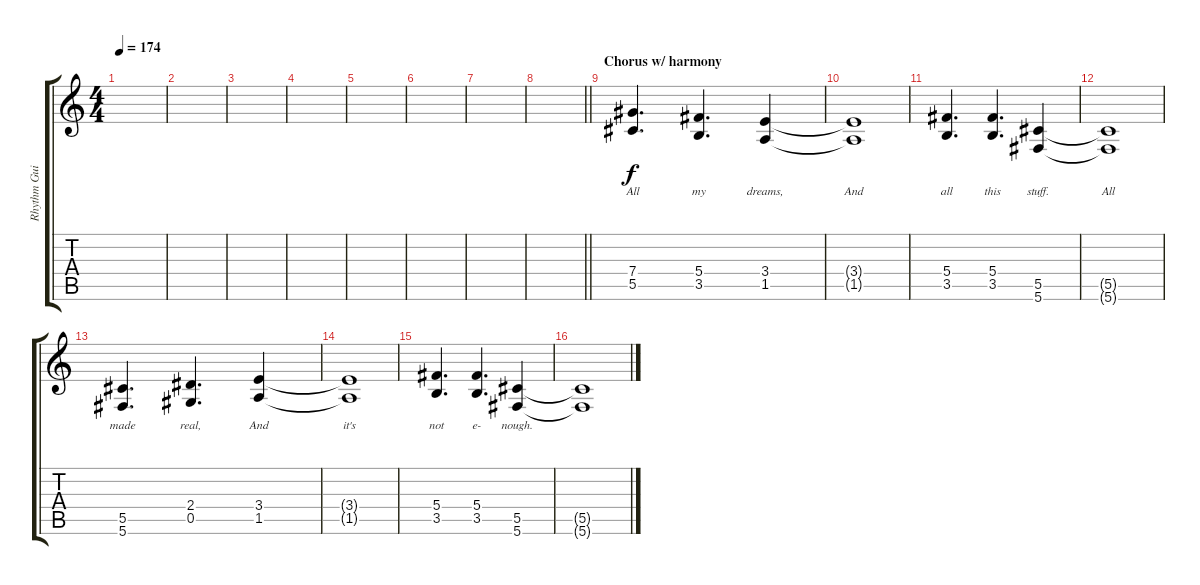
\track ("Rhythm Guitar" "Rhythm Gui") {instrument distortionguitar}
\staff {score tabs}
\tuning (Eb4 Bb3 Gb3 Db3 Ab2 Db2) {hide}
\ts (4 4)
\tempo 174
\clef g2
\ks c
|
|
|
|
|
|
|
\barLineRight lightlight
|
\section ("" "Chorus w/ harmony")
(7.4 5.5).4{d lyrics (0 "All") lyrics (1 "") lyrics (2 "") lyrics (3 "") lyrics (4 "")} (5.4 3.5).4{d lyrics (0 "my") lyrics (1 "") lyrics (2 "") lyrics (3 "") lyrics (4 "")} (3.4 1.5).4{lyrics (0 "dreams,") lyrics (1 "") lyrics (2 "") lyrics (3 "") lyrics (4 "")} |
(3.4{t} 1.5{t}).1{lyrics (0 "And") lyrics (1 "") lyrics (2 "") lyrics (3 "") lyrics (4 "")} |
(5.4 3.5).4{d lyrics (0 "all") lyrics (1 "") lyrics (2 "") lyrics (3 "") lyrics (4 "")} (5.4 3.5).4{d lyrics (0 "this") lyrics (1 "") lyrics (2 "") lyrics (3 "") lyrics (4 "")} (5.5 5.6).4{lyrics (0 "stuff.") lyrics (1 "") lyrics (2 "") lyrics (3 "") lyrics (4 "")} |
(5.5{t} 5.6{t}).1{lyrics (0 "All") lyrics (1 "") lyrics (2 "") lyrics (3 "") lyrics (4 "")} |
(5.5 5.6).4{d lyrics (0 "made") lyrics (1 "") lyrics (2 "") lyrics (3 "") lyrics (4 "")} (2.4 0.5).4{d lyrics (0 "real,") lyrics (1 "") lyrics (2 "") lyrics (3 "") lyrics (4 "")} (3.4 1.5).4{lyrics (0 "And") lyrics (1 "") lyrics (2 "") lyrics (3 "") lyrics (4 "")} |
(3.4{t} 1.5{t}).1{lyrics (0 "it's") lyrics (1 "") lyrics (2 "") lyrics (3 "") lyrics (4 "")} |
(5.4 3.5).4{d lyrics (0 "not") lyrics (1 "") lyrics (2 "") lyrics (3 "") lyrics (4 "")} (5.4 3.5).4{d lyrics (0 "e-") lyrics (1 "") lyrics (2 "") lyrics (3 "") lyrics (4 "")} (5.5 5.6).4{lyrics (0 "nough.") lyrics (1 "") lyrics (2 "") lyrics (3 "") lyrics (4 "")} |
(5.5{t} 5.6{t}).1
